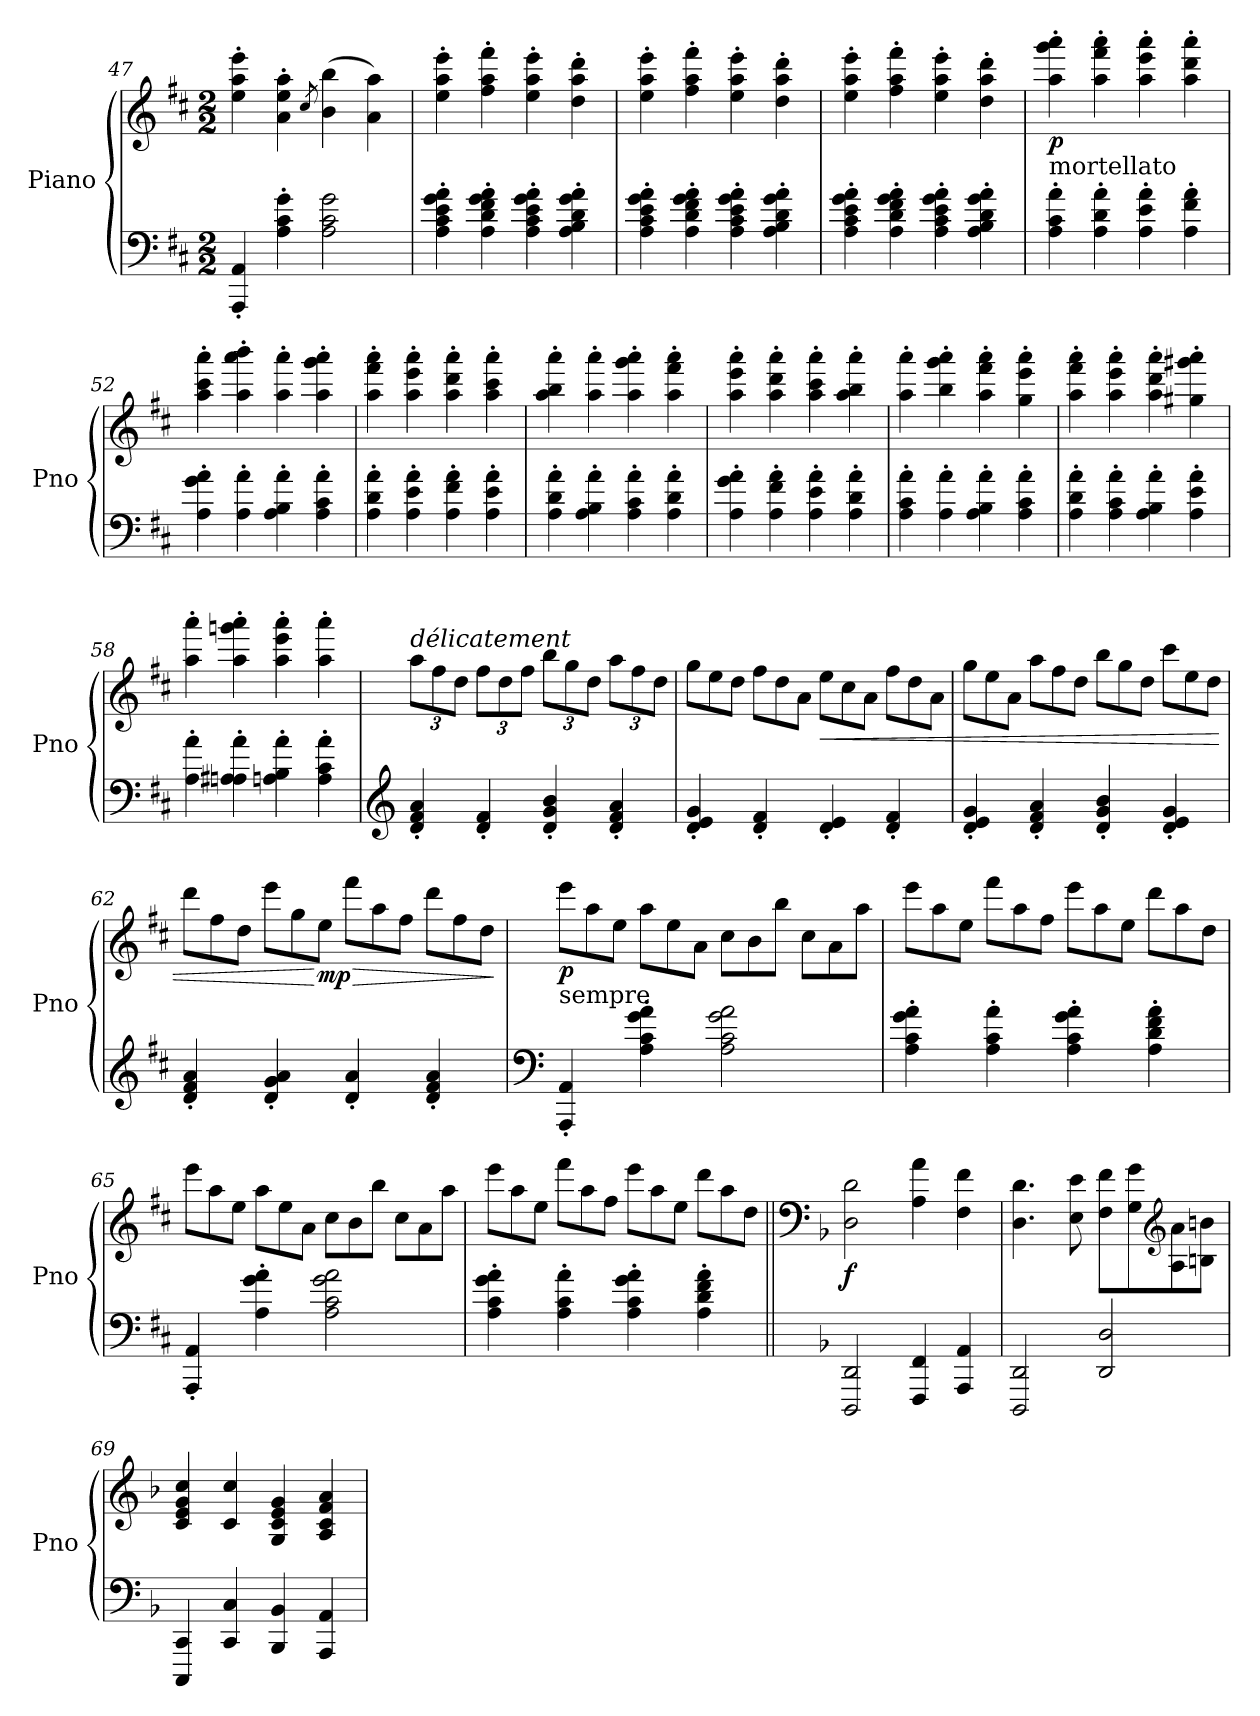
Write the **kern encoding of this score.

**kern	**kern	**dynam
*part1	*part1	*part1
*staff2	*staff1	*staff1/2
*I"Piano	*	*
*I'Pno	*	*
*clefF4	*clefG2	*
*k[f#c#]	*k[f#c#]	*
*M2/2	*M2/2	*
=47	=47	=47
4AAA/' 4AA/'	4ee\' 4aa\' 4eee\'	.
4A\' 4c#\' 4g\'	4a\' 4ee\' 4aa\'	.
.	8qcc#/	.
2A\ 2c#\ 2g\	(4b\ 4bb\	.
.	4a\ 4aa\)	.
=48	=48	=48
4A\' 4c#\' 4e\' 4g\' 4a\'	4ee\' 4aa\' 4eee\'	.
4A\' 4d\' 4f#\' 4g\' 4a\'	4ff#\' 4aa\' 4fff#\'	.
4A\' 4c#\' 4e\' 4g\' 4a\'	4ee\' 4aa\' 4eee\'	.
4A\' 4B\' 4d\' 4g\' 4a\'	4dd\' 4aa\' 4ddd\'	.
=49	=49	=49
4A\' 4c#\' 4e\' 4g\' 4a\'	4ee\' 4aa\' 4eee\'	.
4A\' 4d\' 4f#\' 4g\' 4a\'	4ff#\' 4aa\' 4fff#\'	.
4A\' 4c#\' 4e\' 4g\' 4a\'	4ee\' 4aa\' 4eee\'	.
4A\' 4B\' 4d\' 4g\' 4a\'	4dd\' 4aa\' 4ddd\'	.
=50	=50	=50
4A\' 4c#\' 4e\' 4g\' 4a\'	4ee\' 4aa\' 4eee\'	.
4A\' 4d\' 4f#\' 4g\' 4a\'	4ff#\' 4aa\' 4fff#\'	.
4A\' 4c#\' 4e\' 4g\' 4a\'	4ee\' 4aa\' 4eee\'	.
4A\' 4B\' 4d\' 4g\' 4a\'	4dd\' 4aa\' 4ddd\'	.
!!LO:LB:g=z
=51	=51	=51
!	!LO:TX:b:t=mortellato	!
!	!	!LO:DY:b
4A\' 4c#\' 4a\'	4aa\' 4ggg\' 4aaa\'	p
4A\' 4d\' 4a\'	4aa\' 4fff#\' 4aaa\'	.
4A\' 4e\' 4a\'	4aa\' 4eee\' 4aaa\'	.
4A\' 4f#\' 4a\'	4aa\' 4ddd\' 4aaa\'	.
=52	=52	=52
4A\' 4g\' 4a\'	4aa\' 4ccc#\' 4aaa\'	.
4A\' 4a\'	4aa\' 4aaa\' 4bbb\'	.
4A\' 4B\' 4a\'	4aa\' 4aaa\'	.
4A\' 4c#\' 4a\'	4aa\' 4ggg\' 4aaa\'	.
=53	=53	=53
4A\' 4d\' 4a\'	4aa\' 4fff#\' 4aaa\'	.
4A\' 4e\' 4a\'	4aa\' 4eee\' 4aaa\'	.
4A\' 4f#\' 4a\'	4aa\' 4ddd\' 4aaa\'	.
4A\' 4e\' 4a\'	4aa\' 4ccc#\' 4aaa\'	.
=54	=54	=54
4A\' 4d\' 4a\'	4aa\' 4bb\' 4aaa\'	.
4A\' 4B\' 4a\'	4aa\' 4aaa\'	.
4A\' 4c#\' 4a\'	4aa\' 4ggg\' 4aaa\'	.
4A\' 4d\' 4a\'	4aa\' 4fff#\' 4aaa\'	.
=55	=55	=55
4A\' 4g\' 4a\'	4aa\' 4eee\' 4aaa\'	.
4A\' 4f#\' 4a\'	4aa\' 4ddd\' 4aaa\'	.
4A\' 4e\' 4a\'	4aa\' 4ccc#\' 4aaa\'	.
4A\' 4d\' 4a\'	4aa\' 4bb\' 4aaa\'	.
=56	=56	=56
4A\' 4c#\' 4a\'	4aa\' 4aaa\'	.
4A\' 4a\'	4bb\' 4ggg\' 4aaa\'	.
4A\' 4B\' 4a\'	4aa\' 4fff#\' 4aaa\'	.
4A\' 4c#\' 4a\'	4gg\' 4eee\' 4aaa\'	.
=57	=57	=57
4A\' 4d\' 4a\'	4aa\' 4fff#\' 4aaa\'	.
4A\' 4c#\' 4a\'	4aa\' 4eee\' 4aaa\'	.
4A\' 4B\' 4a\'	4aa\' 4ddd\' 4aaa\'	.
4A\' 4e\' 4a\'	4gg#X\' 4ggg#X\' 4aaa\'	.
=58	=58	=58
4A\' 4a\'	4aa\' 4aaa\'	.
4An\' 4A#X\' 4a\'	4aa\' 4gggn\' 4aaa\'	.
4An\' 4B\' 4a\'	4aa\' 4eee\' 4aaa\'	.
4A\' 4c#\' 4a\'	4aa\' 4aaa\'	.
!!LO:LB:g=z
=59	=59	=59
*clefG2	*	*
*	*Xbrackettup	*
!	!LO:TX:a:i:t=délicatement	!
4d/' 4f#/' 4a/'	12aa\L	.
.	12ff#\	.
.	12dd\J	.
4d/' 4f#/'	12ff#\L	.
.	12dd\	.
.	12ff#\J	.
4d/' 4g/' 4b/'	12bb\L	.
.	12gg\	.
.	12dd\J	.
4d/' 4f#/' 4a/'	12aa\L	.
.	12ff#\	.
.	12dd\J	.
=60	=60	=60
*	*Xtuplet	*
4d/' 4e/' 4g/'	12gg\L	.
.	12ee\	.
.	12dd\J	.
4d/' 4f#/'	12ff#\L	.
.	12dd\	.
.	12a\J	.
!	!	!LO:HP:b
4d/' 4e/'	12ee\L	<
.	12cc#\	.
.	12a\J	.
4d/' 4f#/'	12ff#\L	.
.	12dd\	.
.	12a\J	.
=61	=61	=61
4d/' 4e/' 4g/'	12gg\L	.
.	12ee\	.
.	12a\J	.
4d/' 4f#/' 4a/'	12aa\L	.
.	12ff#\	.
.	12dd\J	.
4d/' 4g/' 4b/'	12bb\L	.
.	12gg\	.
.	12dd\J	.
4d/' 4e/' 4g/'	12ccc#\L	.
.	12ee\	.
.	12dd\J	.
=62	=62	=62
4d/' 4f#/' 4a/'	12ddd\L	.
.	12ff#\	.
.	12dd\J	.
4d/' 4g/' 4a/'	12eee\L	.
.	12gg\	.
!	!	!LO:HP:n=1:b
!	!	!LO:DY:n=1:b
.	12ee\J	[ > mp
4d/' 4a/'	12fff#\L	.
.	12aa\	.
.	12ff#\J	.
4d/' 4f#/' 4a/'	12ddd\L	.
.	12ff#\	.
.	12dd\J	.
.	.	]
!!LO:LB:g=z
=63	=63	=63
*clefF4	*	*
!	!LO:TX:b:t=sempre	!
!	!	!LO:DY:b
4AAA/' 4AA/'	12eee\L	p
.	12aa\	.
.	12ee\J	.
4A\' 4c#\' 4g\' 4a\'	12aa\L	.
.	12ee\	.
.	12a\J	.
2A\ 2c#\ 2g\ 2a\	12cc#\L	.
.	12b\	.
.	12bb\J	.
.	12cc#\L	.
.	12a\	.
.	12aa\J	.
=64	=64	=64
4A\' 4c#\' 4g\' 4a\'	12eee\L	.
.	12aa\	.
.	12ee\J	.
4A\' 4c#\' 4a\'	12fff#\L	.
.	12aa\	.
.	12ff#\J	.
4A\' 4c#\' 4g\' 4a\'	12eee\L	.
.	12aa\	.
.	12ee\J	.
4A\' 4d\' 4f#\' 4a\'	12ddd\L	.
.	12aa\	.
.	12dd\J	.
=65	=65	=65
4AAA/' 4AA/'	12eee\L	.
.	12aa\	.
.	12ee\J	.
4A\' 4g\' 4a\'	12aa\L	.
.	12ee\	.
.	12a\J	.
2A\ 2c#\ 2g\ 2a\	12cc#\L	.
.	12b\	.
.	12bb\J	.
.	12cc#\L	.
.	12a\	.
.	12aa\J	.
=66	=66	=66
4A\' 4c#\' 4g\' 4a\'	12eee\L	.
.	12aa\	.
.	12ee\J	.
4A\' 4c#\' 4a\'	12fff#\L	.
.	12aa\	.
.	12ff#\J	.
4A\' 4c#\' 4g\' 4a\'	12eee\L	.
.	12aa\	.
.	12ee\J	.
4A\' 4d\' 4f#\' 4a\'	12ddd\L	.
.	12aa\	.
.	12dd\J	.
!!LO:PB:g=z
=67||	=67||	=67||
*	*clefF4	*
*k[b-]	*k[b-]	*
!	!	!LO:DY:b
2DDD/ 2DD/	2D\ 2d\	f
4FFF/ 4FF/	4A\ 4a\	.
4AAA/ 4AA/	4F\ 4f\	.
=68	=68	=68
2DDD/ 2DD/	4.D\ 4.d\	.
.	8E\ 8e\	.
2DD/ 2D/	8F\ 8f\L	.
.	8G\ 8g\	.
*	*clefG2	*
.	8A\ 8a\	.
.	8Bn\ 8bn\J	.
=69	=69	=69
4CCC/ 4CC/	4c/ 4e/ 4g/ 4cc/	.
4CC/ 4C/	4c/ 4cc/	.
4BBB-/ 4BB-/	4G/ 4c/ 4e/ 4g/	.
4AAA/ 4AA/	4A/ 4c/ 4f/ 4a/	.
=	=	=
*-	*-	*-
